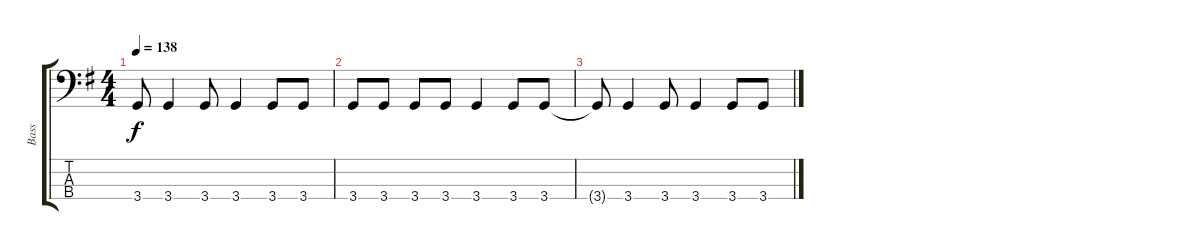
\track ("Bass" "Bass") {instrument electricbassfinger}
\staff {score tabs}
\tuning (G2 D2 A1 E1) {hide}
\ts (4 4)
\tempo 138
\clef f4
\ks g
3.4{t}.8{dy f} 3.4.4 3.4.8 3.4.4 3.4.8 3.4.8 |
3.4.8 3.4.8 3.4.8 3.4.8 3.4.4 3.4.8 3.4.8 |
3.4{t}.8 3.4.4 3.4.8 3.4.4 3.4.8 3.4.8
